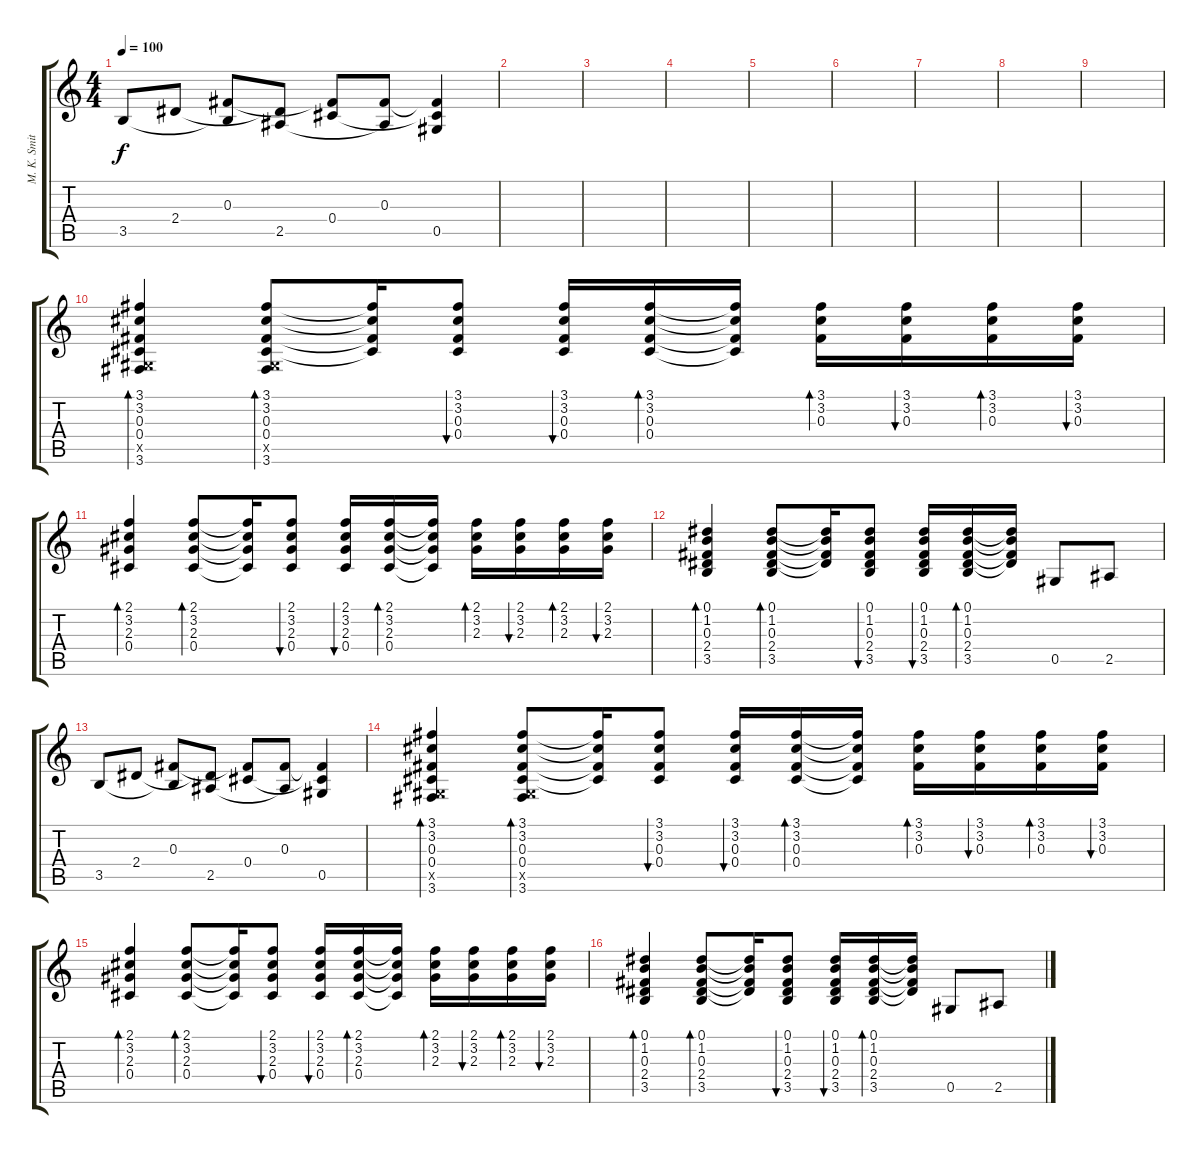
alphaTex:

\track ("M. K. Smith (Acoustic)" "M. K. Smit") {instrument acousticguitarsteel}
\staff {score tabs}
\tuning (Eb4 Bb3 Gb3 Db3 Ab2 Eb2) {hide}
\ts (4 4)
\tempo 100
\clef g2
\ks c
3.5.8{dy f} 2.4.8 (0.3 3.5{t}).8 (2.4{t} 2.5).8 (0.3{t} 0.4).8 (0.3 2.5{t}).8 (0.3{t} 0.4{t} 0.5).4 |
|
|
|
|
|
|
|
|
(3.1 3.2 0.3 0.4 0.5{x} 3.6).4{bd 60} (3.1 3.2 0.3 0.4 0.5{x} 3.6).8{bd 60} (3.1{t} 3.2{t} 0.3{t} 0.4{t}).16 (3.1 3.2 0.3 0.4).8{bu 60} (3.1 3.2 0.3 0.4).16{bu 60} (3.1 3.2 0.3 0.4).16{bd 60} (3.1{t} 3.2{t} 0.3{t} 0.4{t}).16 (3.1 3.2 0.3).16{bd 60} (3.1 3.2 0.3).16{bu 60} (3.1 3.2 0.3).16{bd 60} (3.1 3.2 0.3).16{bu 60} |
(2.1 3.2 2.3 0.4).4{bd 60} (2.1 3.2 2.3 0.4).8{bd 60} (2.1{t} 3.2{t} 2.3{t} 0.4{t}).16 (2.1 3.2 2.3 0.4).8{bu 60} (2.1 3.2 2.3 0.4).16{bu 60} (2.1 3.2 2.3 0.4).16{bd 60} (2.1{t} 3.2{t} 2.3{t} 0.4{t}).16 (2.1 3.2 2.3).16{bd 60} (2.1 3.2 2.3).16{bu 60} (2.1 3.2 2.3).16{bd 60} (2.1 3.2 2.3).16{bu 60} |
(0.1 1.2 0.3 2.4 3.5).4{bd 60} (0.1 1.2 0.3 2.4 3.5).8{bd 60} (0.1{t} 1.2{t} 0.3{t} 2.4{t}).16 (0.1 1.2 0.3 2.4 3.5).8{bu 60} (0.1 1.2 0.3 2.4 3.5).16{bu 60} (0.1 1.2 0.3 2.4 3.5).16{bd 60} (0.1{t} 1.2{t} 0.3{t} 2.4{t}).16 0.5.8 2.5.8 |
3.5.8 2.4.8 (0.3 3.5{t}).8 (2.4{t} 2.5).8 (0.3{t} 0.4).8 (0.3 2.5{t}).8 (0.3{t} 0.4{t} 0.5).4 |
(3.1 3.2 0.3 0.4 0.5{x} 3.6).4{bd 60} (3.1 3.2 0.3 0.4 0.5{x} 3.6).8{bd 60} (3.1{t} 3.2{t} 0.3{t} 0.4{t}).16 (3.1 3.2 0.3 0.4).8{bu 60} (3.1 3.2 0.3 0.4).16{bu 60} (3.1 3.2 0.3 0.4).16{bd 60} (3.1{t} 3.2{t} 0.3{t} 0.4{t}).16 (3.1 3.2 0.3).16{bd 60} (3.1 3.2 0.3).16{bu 60} (3.1 3.2 0.3).16{bd 60} (3.1 3.2 0.3).16{bu 60} |
(2.1 3.2 2.3 0.4).4{bd 60} (2.1 3.2 2.3 0.4).8{bd 60} (2.1{t} 3.2{t} 2.3{t} 0.4{t}).16 (2.1 3.2 2.3 0.4).8{bu 60} (2.1 3.2 2.3 0.4).16{bu 60} (2.1 3.2 2.3 0.4).16{bd 60} (2.1{t} 3.2{t} 2.3{t} 0.4{t}).16 (2.1 3.2 2.3).16{bd 60} (2.1 3.2 2.3).16{bu 60} (2.1 3.2 2.3).16{bd 60} (2.1 3.2 2.3).16{bu 60} |
(0.1 1.2 0.3 2.4 3.5).4{bd 60} (0.1 1.2 0.3 2.4 3.5).8{bd 60} (0.1{t} 1.2{t} 0.3{t} 2.4{t}).16 (0.1 1.2 0.3 2.4 3.5).8{bu 60} (0.1 1.2 0.3 2.4 3.5).16{bu 60} (0.1 1.2 0.3 2.4 3.5).16{bd 60} (0.1{t} 1.2{t} 0.3{t} 2.4{t}).16 0.5.8 2.5.8
